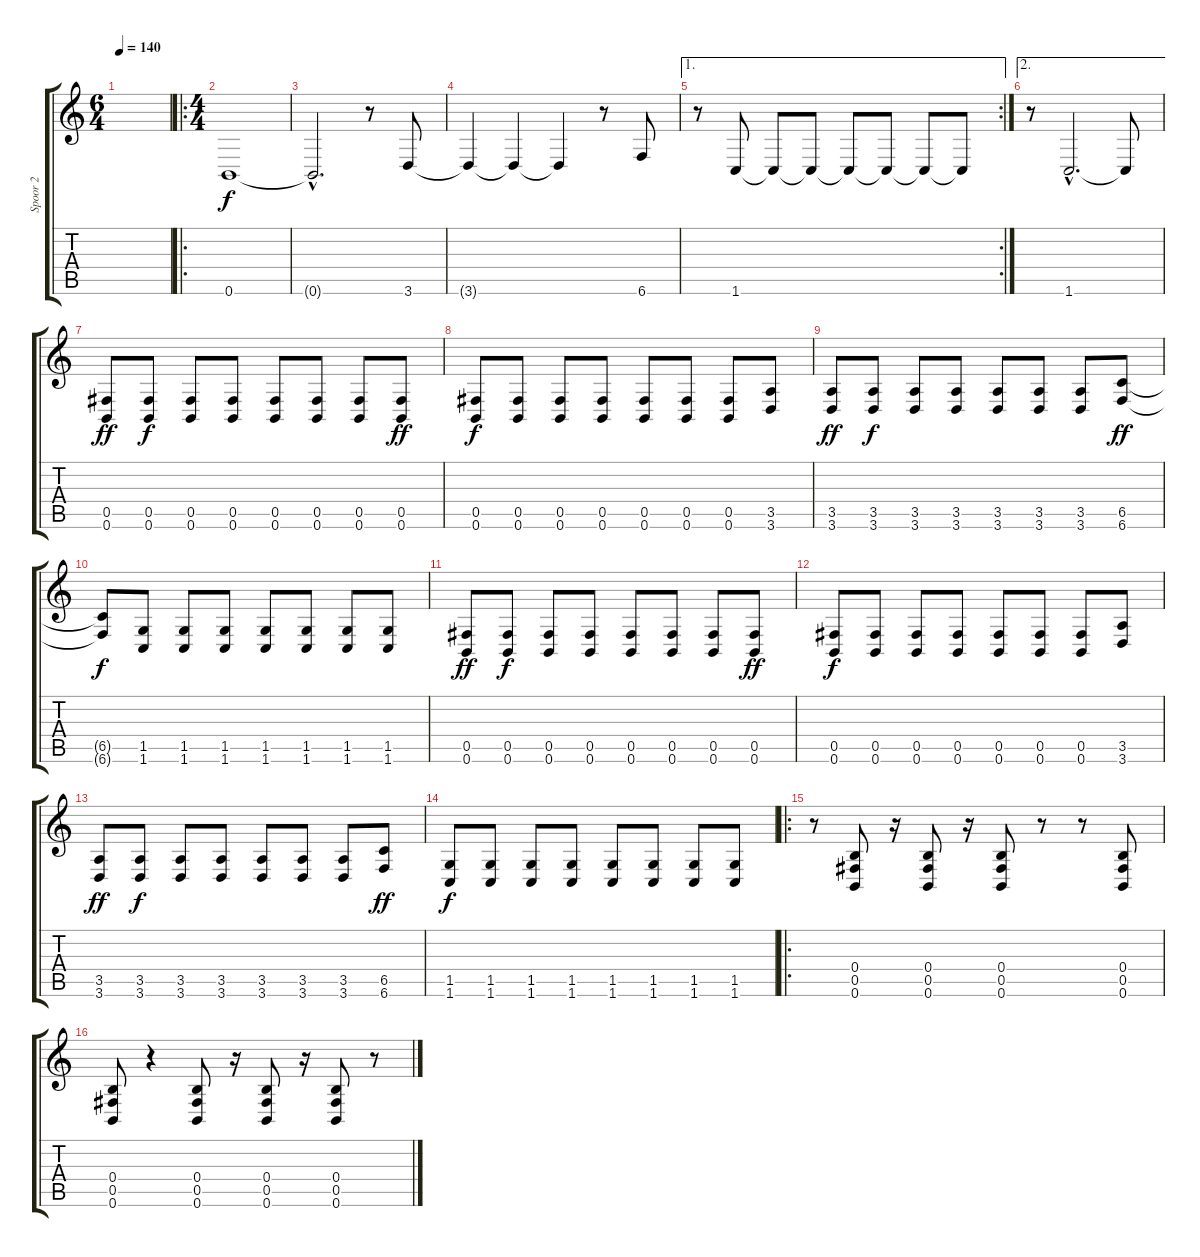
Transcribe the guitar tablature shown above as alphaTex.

\track ("Spoor 2" "Spoor 2") {instrument distortionguitar}
\staff {score tabs}
\tuning (Db4 Ab3 E3 B2 Gb2 B1) {hide}
\ts (6 4)
\tempo 140
\clef g2
\ks c
|
\ro
\ts (4 4)
0.6.1{instrument acousticgrandpiano} |
0.6{hac t}.2{d} r.8 3.6.8 |
3.6{t}.4 3.6{t}.4 3.6{t}.4 r.8 6.6.8 |
\ae 1
\rc 2
r.8 1.6.8 1.6{t}.8 1.6{t}.8 1.6{t}.8 1.6{t}.8 1.6{t}.8 1.6{t}.8 |
\ae 2
r.8 1.6{hac}.2{d} 1.6{t}.8 |
(0.5 0.6).8{dy ff instrument distortionguitar} (0.5 0.6).8{dy f} (0.5 0.6).8 (0.5 0.6).8 (0.5 0.6).8 (0.5 0.6).8 (0.5 0.6).8 (0.5 0.6).8{dy ff} |
(0.5 0.6).8{dy f} (0.5 0.6).8 (0.5 0.6).8 (0.5 0.6).8 (0.5 0.6).8 (0.5 0.6).8 (0.5 0.6).8 (3.5 3.6).8 |
(3.5 3.6).8{dy ff} (3.5 3.6).8{dy f} (3.5 3.6).8 (3.5 3.6).8 (3.5 3.6).8 (3.5 3.6).8 (3.5 3.6).8 (6.5 6.6).8{dy ff} |
(6.5{t} 6.6{t}).8{dy f} (1.5 1.6).8 (1.5 1.6).8 (1.5 1.6).8 (1.5 1.6).8 (1.5 1.6).8 (1.5 1.6).8 (1.5 1.6).8 |
(0.5 0.6).8{dy ff} (0.5 0.6).8{dy f} (0.5 0.6).8 (0.5 0.6).8 (0.5 0.6).8 (0.5 0.6).8 (0.5 0.6).8 (0.5 0.6).8{dy ff} |
(0.5 0.6).8{dy f} (0.5 0.6).8 (0.5 0.6).8 (0.5 0.6).8 (0.5 0.6).8 (0.5 0.6).8 (0.5 0.6).8 (3.5 3.6).8 |
(3.5 3.6).8{dy ff} (3.5 3.6).8{dy f} (3.5 3.6).8 (3.5 3.6).8 (3.5 3.6).8 (3.5 3.6).8 (3.5 3.6).8 (6.5 6.6).8{dy ff} |
(1.5 1.6).8{dy f} (1.5 1.6).8 (1.5 1.6).8 (1.5 1.6).8 (1.5 1.6).8 (1.5 1.6).8 (1.5 1.6).8 (1.5 1.6).8 |
\ro
r.8 (0.4 0.5 0.6).8 r.16 (0.4 0.5 0.6).8 r.16 (0.4 0.5 0.6).8 r.8 r.8 (0.4 0.5 0.6).8 |
(0.4 0.5 0.6).8 r.4 (0.4 0.5 0.6).8 r.16 (0.4 0.5 0.6).8 r.16 (0.4 0.5 0.6).8 r.8
